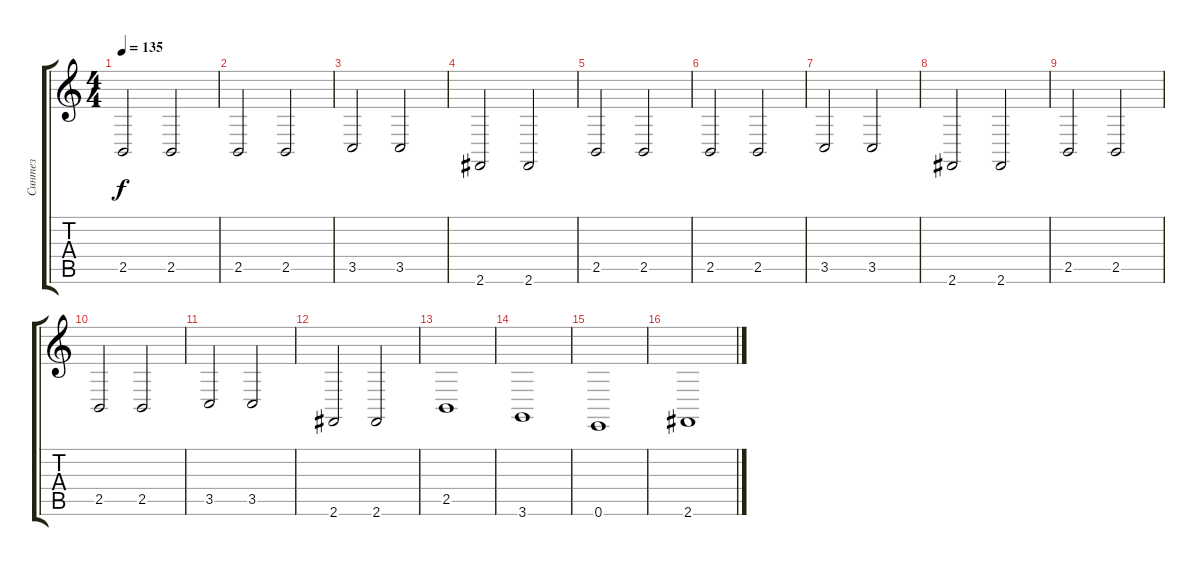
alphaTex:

\track ("Синтез" "Синтез") {instrument synthstrings1}
\staff {score tabs}
\tuning (E4 B3 G3 D3 A2 E2) {hide}
\ts (4 4)
\tempo 135
\clef g2
\ks c
2.5.2{dy f volume 13 instrument synthstrings1} 2.5.2 |
2.5.2 2.5.2 |
3.5.2 3.5.2 |
2.6.2 2.6.2 |
2.5.2{volume 13 instrument synthstrings1} 2.5.2 |
2.5.2 2.5.2 |
3.5.2 3.5.2 |
2.6.2 2.6.2 |
2.5.2{volume 13 instrument synthstrings1} 2.5.2 |
2.5.2 2.5.2 |
3.5.2 3.5.2 |
2.6.2 2.6.2 |
2.5.1{instrument synthstrings1} |
3.6.1 |
0.6.1 |
2.6.1
